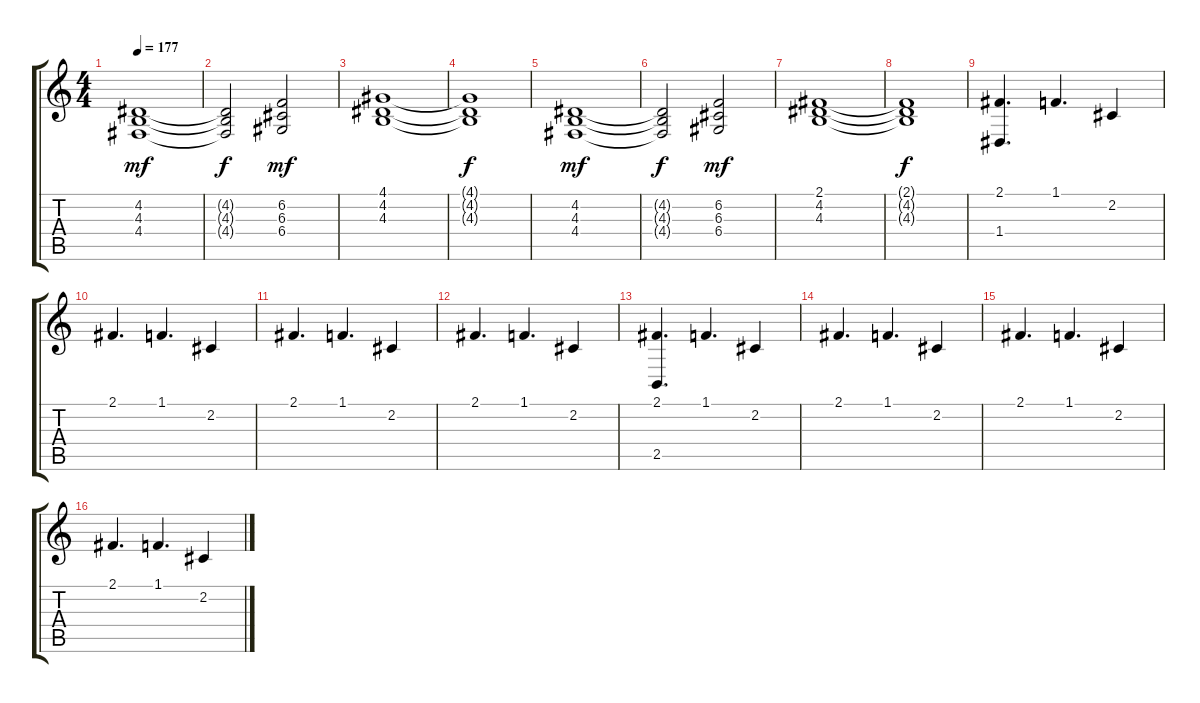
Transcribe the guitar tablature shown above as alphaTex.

\track "" {instrument fx1rain}
\staff {score tabs}
\tuning (E4 B3 G3 D3 A2 E2) {hide}
\ts (4 4)
\tempo 177
\clef g2
\ks c
(4.2 4.3 4.4).1{dy mf} |
(4.2{t} 4.3{t} 4.4{t}).2{dy f} (6.2 6.3 6.4).2{dy mf} |
(4.1 4.2 4.3).1 |
(4.1{t} 4.2{t} 4.3{t}).1{dy f} |
(4.2 4.3 4.4).1{dy mf} |
(4.2{t} 4.3{t} 4.4{t}).2{dy f} (6.2 6.3 6.4).2{dy mf} |
(2.1 4.2 4.3).1 |
(2.1{t} 4.2{t} 4.3{t}).1{dy f} |
(2.1 1.4).4{d} 1.1.4{d} 2.2.4 |
2.1.4{d} 1.1.4{d} 2.2.4 |
2.1.4{d} 1.1.4{d} 2.2.4 |
2.1.4{d} 1.1.4{d} 2.2.4 |
(2.1 2.5).4{d} 1.1.4{d} 2.2.4 |
2.1.4{d} 1.1.4{d} 2.2.4 |
2.1.4{d} 1.1.4{d} 2.2.4 |
2.1.4{d} 1.1.4{d} 2.2.4
